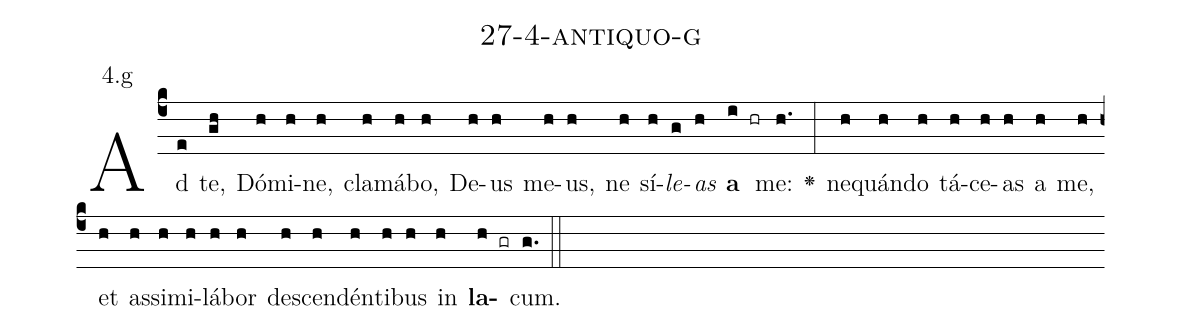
name: 27-4-antiquo-g;
annotation: 4.g;
%%
(c4)Ad(e) te,(gh) Dó(h)mi(h)ne,(h) cla(h)má(h)bo,(h) De(h)us(h) me(h)us,(h) ne(h) sí(h)<i>le</i>(g)<i>as</i>(h) <b>a</b>(i hr) me:(h.) <v>\greheightstar</v>(:) ne(h)quán(h)do(h) tá(h)ce(h)as(h) a(h) me,(h) et(h) as(h)si(h)mi(h)lá(h)bor(h) de(h)scen(h)dén(h)ti(h)bus(h) in(h) <b>la</b>(h gr)cum.(g.) (::)


%E(h) u(h) o(h) u(h) a(h) e.(g.) (::)
